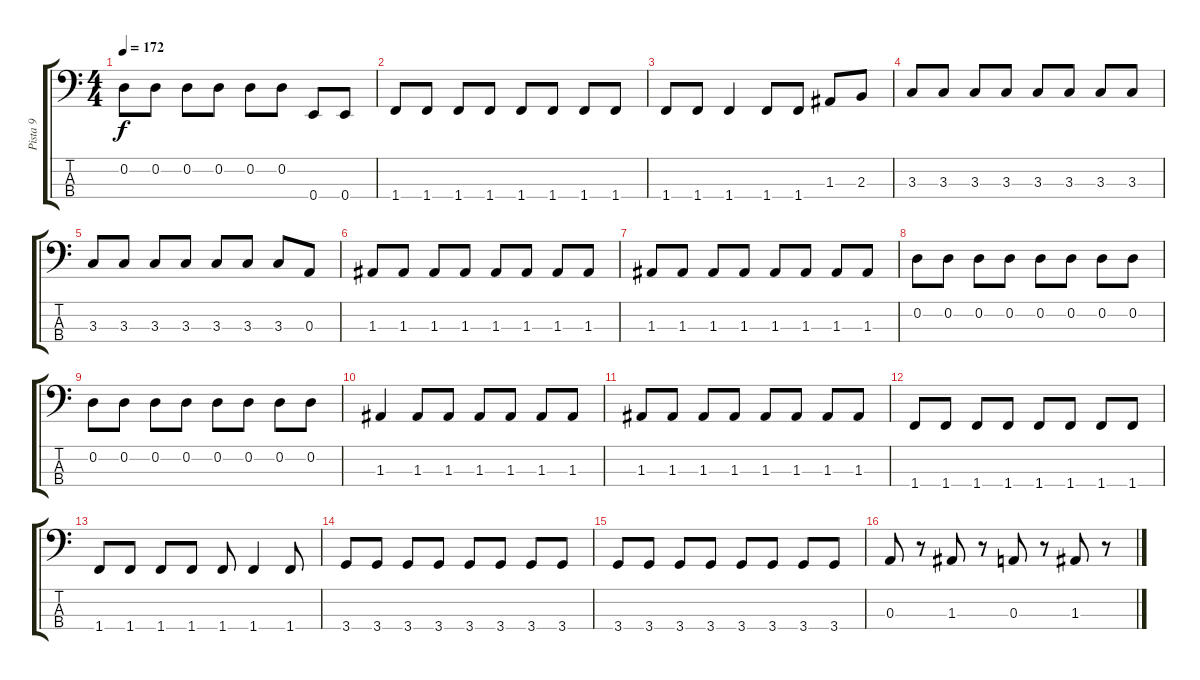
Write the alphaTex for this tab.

\track ("Pista 9" "Pista 9") {instrument electricbassfinger}
\staff {score tabs}
\tuning (G2 D2 A1 E1) {hide}
\ts (4 4)
\tempo 172
\clef f4
\ks c
0.2.8{dy f} 0.2.8 0.2.8 0.2.8 0.2.8 0.2.8 0.4.8 0.4.8 |
1.4.8 1.4.8 1.4.8 1.4.8 1.4.8 1.4.8 1.4.8 1.4.8 |
1.4.8 1.4.8 1.4.4 1.4.8 1.4.8 1.3.8 2.3.8 |
3.3.8 3.3.8 3.3.8 3.3.8 3.3.8 3.3.8 3.3.8 3.3.8 |
3.3.8 3.3.8 3.3.8 3.3.8 3.3.8 3.3.8 3.3.8 0.3.8 |
1.3.8 1.3.8 1.3.8 1.3.8 1.3.8 1.3.8 1.3.8 1.3.8 |
1.3.8 1.3.8 1.3.8 1.3.8 1.3.8 1.3.8 1.3.8 1.3.8 |
0.2.8 0.2.8 0.2.8 0.2.8 0.2.8 0.2.8 0.2.8 0.2.8 |
0.2.8 0.2.8 0.2.8 0.2.8 0.2.8 0.2.8 0.2.8 0.2.8 |
1.3.4 1.3.8 1.3.8 1.3.8 1.3.8 1.3.8 1.3.8 |
1.3.8 1.3.8 1.3.8 1.3.8 1.3.8 1.3.8 1.3.8 1.3.8 |
1.4.8 1.4.8 1.4.8 1.4.8 1.4.8 1.4.8 1.4.8 1.4.8 |
1.4.8 1.4.8 1.4.8 1.4.8 1.4.8 1.4.4 1.4.8 |
3.4.8 3.4.8 3.4.8 3.4.8 3.4.8 3.4.8 3.4.8 3.4.8 |
3.4.8 3.4.8 3.4.8 3.4.8 3.4.8 3.4.8 3.4.8 3.4.8 |
0.3.8 r.8 1.3.8 r.8 0.3.8 r.8 1.3.8 r.8
